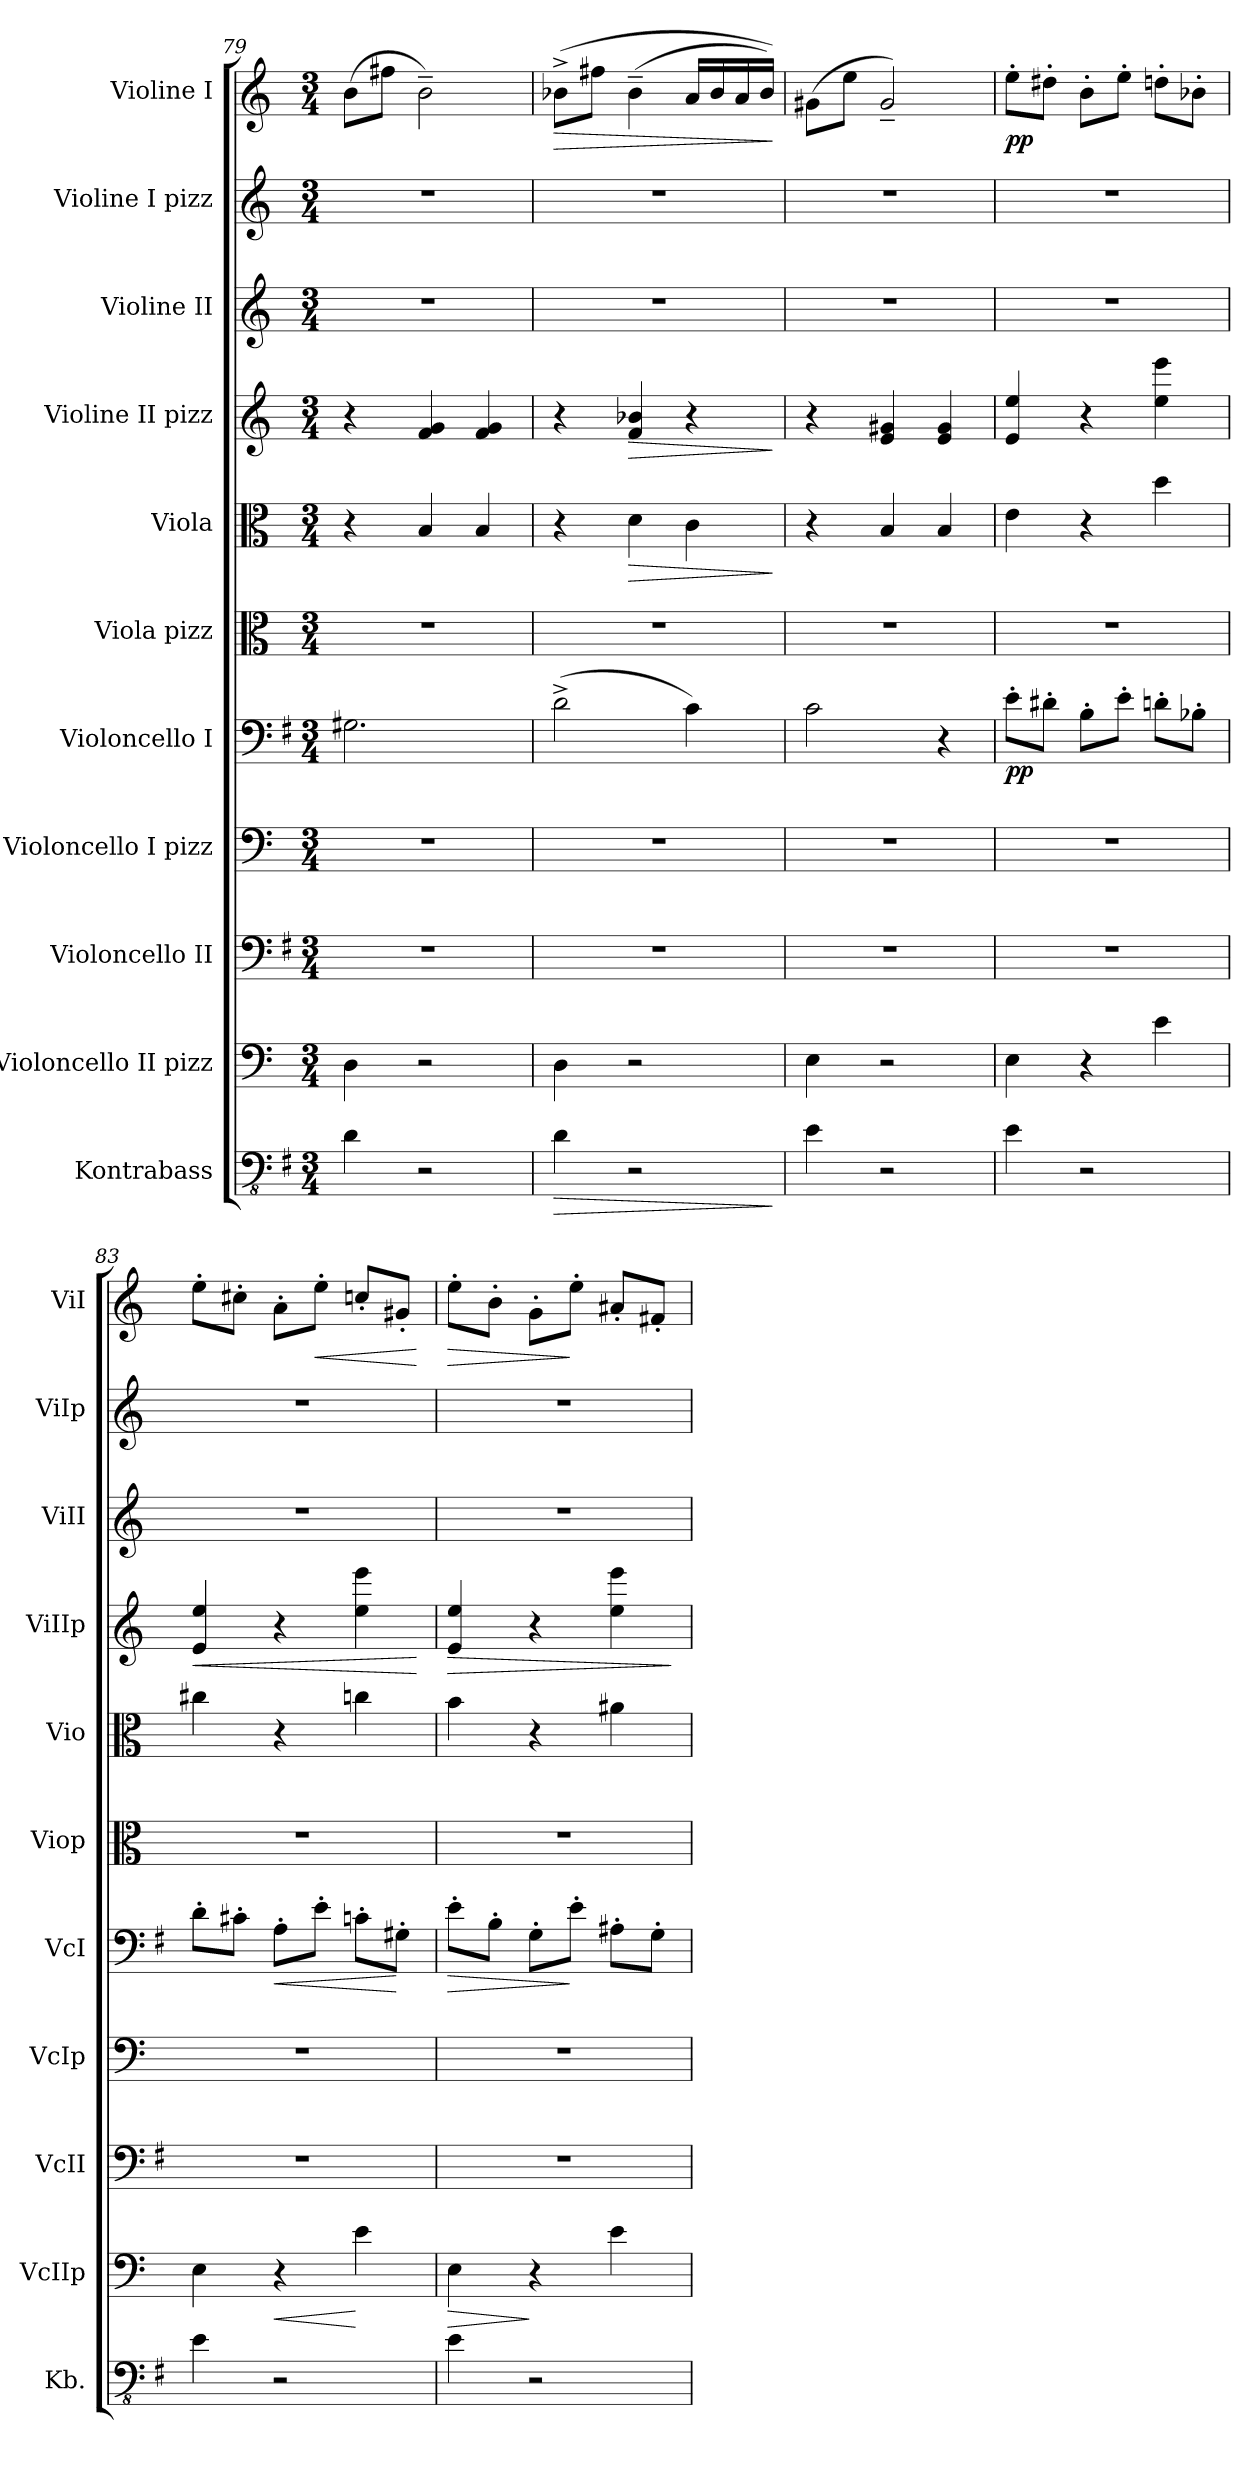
**kern	**dynam	**kern	**dynam	**kern	**kern	**kern	**dynam	**kern	**kern	**dynam	**kern	**dynam	**kern	**kern	**kern	**dynam
*part11	*part11	*part10	*part10	*part9	*part8	*part7	*part7	*part6	*part5	*part5	*part4	*part4	*part3	*part2	*part1	*part1
*staff11	*staff11	*staff10	*staff10	*staff9	*staff8	*staff7	*staff7	*staff6	*staff5	*staff5	*staff4	*staff4	*staff3	*staff2	*staff1	*staff1
*I"Kontrabass	*	*I"Violoncello II pizz	*	*I"Violoncello II	*I"Violoncello I pizz	*I"Violoncello I	*	*I"Viola pizz	*I"Viola	*	*I"Violine II  pizz	*	*I"Violine II	*I"Violine I pizz	*I"Violine I	*
*I'Kb.	*	*I'VcIIp	*	*I'VcII	*I'VcIp	*I'VcI	*	*I'Viop	*I'Vio	*	*I'ViIIp	*	*I'ViII	*I'ViIp	*I'ViI	*
*clefFv4	*	*clefF4	*	*clefF4	*clefF4	*clefF4	*	*clefC3	*clefC3	*	*clefG2	*	*clefG2	*clefG2	*clefG2	*
*ITrd7c12	*	*	*	*	*	*	*	*	*	*	*	*	*	*	*	*
*k[f#]	*	*k[]	*	*k[f#]	*k[]	*k[f#]	*	*k[]	*k[]	*	*k[]	*	*k[]	*k[]	*k[]	*
*M3/4	*	*M3/4	*	*M3/4	*M3/4	*M3/4	*	*M3/4	*M3/4	*	*M3/4	*	*M3/4	*M3/4	*M3/4	*
=79	=79	=79	=79	=79	=79	=79	=79	=79	=79	=79	=79	=79	=79	=79	=79	=79
4DD\	.	4D\	.	2.r	2.r	2.G#X\	.	2.r	4r	.	4r	.	2.r	2.r	(8b\L	.
.	.	.	.	.	.	.	.	.	.	.	.	.	.	.	8ff#X\J	.
2r	.	2r	.	.	.	.	.	.	4B/	.	4f/ 4g/	.	.	.	2b~\)	.
.	.	.	.	.	.	.	.	.	4B/	.	4f/ 4g/	.	.	.	.	.
=80	=80	=80	=80	=80	=80	=80	=80	=80	=80	=80	=80	=80	=80	=80	=80	=80
!	!LO:HP:b	!	!	!	!	!	!	!	!	!	!	!	!	!	!	!LO:HP:b
4DD\	>	4D\	.	2.r	2.r	(2d^\	.	2.r	4r	.	4r	.	2.r	2.r	(8b-X^\L	>
.	.	.	.	.	.	.	.	.	.	.	.	.	.	.	8ff#X\J	.
!	!	!	!	!	!	!	!	!	!	!LO:HP:b	!	!LO:HP:b	!	!	!	!
2r	.	2r	.	.	.	.	.	.	4d\	>	4f/ 4b-X/	>	.	.	(4b-~\	.
.	.	.	.	.	.	4c\)	.	.	4c\	.	4r	.	.	.	16a/LL	.
.	.	.	.	.	.	.	.	.	.	.	.	.	.	.	16b-/	.
.	.	.	.	.	.	.	.	.	.	.	.	.	.	.	16a/	.
.	.	.	.	.	.	.	.	.	.	.	.	.	.	.	16b-/JJ))	.
.	]	.	.	.	.	.	.	.	.	]	.	]	.	.	.	]
=81	=81	=81	=81	=81	=81	=81	=81	=81	=81	=81	=81	=81	=81	=81	=81	=81
4EE\	.	4E\	.	2.r	2.r	2c\	.	2.r	4r	.	4r	.	2.r	2.r	(8g#X\L	.
.	.	.	.	.	.	.	.	.	.	.	.	.	.	.	8ee\J	.
2r	.	2r	.	.	.	.	.	.	4B/	.	4e/ 4g#X/	.	.	.	2g#~/)	.
.	.	.	.	.	.	4r	.	.	4B/	.	4e/ 4g#/	.	.	.	.	.
!!LO:PB:g=z
=82	=82	=82	=82	=82	=82	=82	=82	=82	=82	=82	=82	=82	=82	=82	=82	=82
!	!	!	!	!	!	!	!LO:DY:b	!	!	!	!	!	!	!	!	!LO:DY:b
4EE\	.	4E\	.	2.r	2.r	8e'\L	pp	2.r	4e\	.	4e/ 4ee/	.	2.r	2.r	8ee'\L	pp
.	.	.	.	.	.	8d#X'\J	.	.	.	.	.	.	.	.	8dd#X'\J	.
2r	.	4r	.	.	.	8B'\L	.	.	4r	.	4r	.	.	.	8b'\L	.
.	.	.	.	.	.	8e'\J	.	.	.	.	.	.	.	.	8ee'\J	.
.	.	4e\	.	.	.	8dn'\L	.	.	4dd\	.	4ee\ 4eee\	.	.	.	8ddn'\L	.
.	.	.	.	.	.	8B-X'\J	.	.	.	.	.	.	.	.	8b-X'\J	.
=83	=83	=83	=83	=83	=83	=83	=83	=83	=83	=83	=83	=83	=83	=83	=83	=83
!	!	!	!	!	!	!	!	!	!	!	!	!LO:HP:b	!	!	!	!
4EE\	.	4E\	.	2.r	2.r	8d'\L	.	2.r	4cc#X\	.	4e/ 4ee/	<	2.r	2.r	8ee'\L	.
.	.	.	.	.	.	8c#X'\J	.	.	.	.	.	.	.	.	8cc#X'\J	.
!	!	!	!LO:HP:b	!	!	!	!LO:HP:b	!	!	!	!	!	!	!	!	!
2r	.	4r	<	.	.	8A'\L	<	.	4r	.	4r	.	.	.	8a'\L	.
!	!	!	!	!	!	!	!	!	!	!	!	!	!	!	!	!LO:HP:b
.	.	.	.	.	.	8e'\J	.	.	.	.	.	.	.	.	8ee'\J	<
.	.	4e\	[	.	.	8cn'\L	.	.	4ccn\	.	4ee\ 4eee\	.	.	.	8ccn'/L	.
.	.	.	.	.	.	8G#X'\J	[	.	.	.	.	.	.	.	8g#X'/J	.
.	.	.	.	.	.	.	.	.	.	.	.	[	.	.	.	[
=84	=84	=84	=84	=84	=84	=84	=84	=84	=84	=84	=84	=84	=84	=84	=84	=84
!	!	!	!LO:HP:b	!	!	!	!LO:HP:b	!	!	!	!	!LO:HP:b	!	!	!	!LO:HP:b
4EE\	.	4E\	>	2.r	2.r	8e'\L	>	2.r	4b\	.	4e/ 4ee/	>	2.r	2.r	8ee'\L	>
.	.	.	.	.	.	8B'\J	.	.	.	.	.	.	.	.	8b'\J	.
2r	.	4r	]	.	.	8G'\L	.	.	4r	.	4r	.	.	.	8g'\L	.
.	.	.	.	.	.	8e'\J	]	.	.	.	.	.	.	.	8ee'\J	]
.	.	4e\	.	.	.	8A#X'\L	.	.	4a#X\	.	4ee\ 4eee\	.	.	.	8a#X'/L	.
.	.	.	.	.	.	8G'\J	.	.	.	.	.	.	.	.	8f#X'/J	.
.	.	.	.	.	.	.	.	.	.	.	.	]	.	.	.	.
=	=	=	=	=	=	=	=	=	=	=	=	=	=	=	=	=
*-	*-	*-	*-	*-	*-	*-	*-	*-	*-	*-	*-	*-	*-	*-	*-	*-
